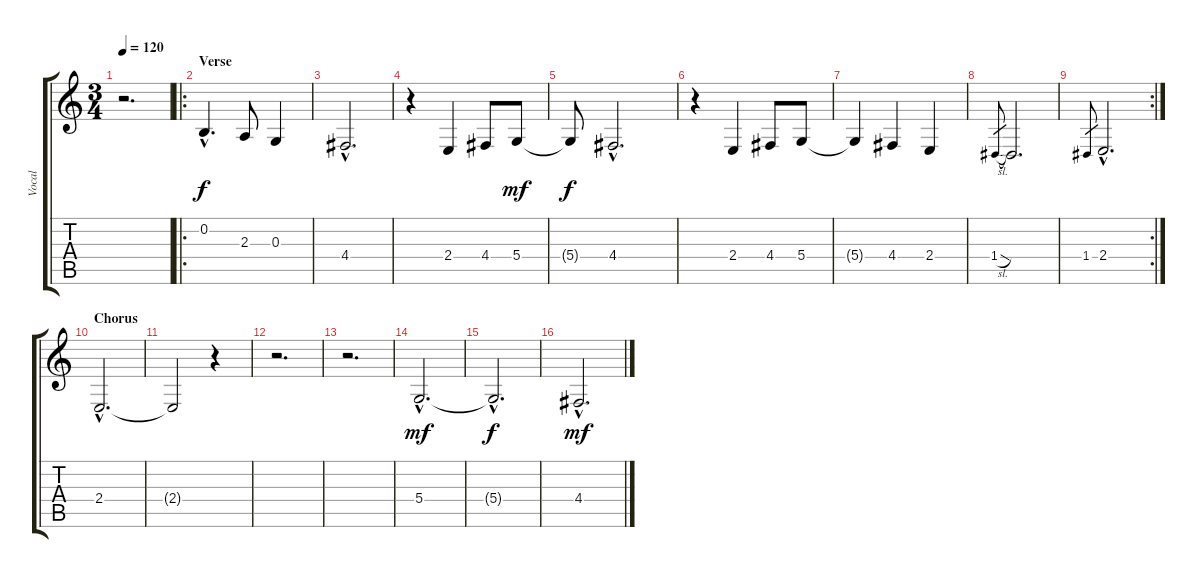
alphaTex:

\track ("Vocal" "Vocal") {instrument sopranosax}
\staff {score tabs}
\tuning (E4 B3 G3 D3 A2 E2) {hide}
\ts (3 4)
\tempo 120
\clef g2
\ks c
r.2{d dy f} |
\ro
\section ("" "Verse")
0.2{hac}.4{d} 2.3.8 0.3.4 |
4.4{hac}.2{d} |
r.4 2.4.4 4.4.8 5.4.8{dy mf} |
5.4{t}.8{dy f} 4.4{hac}.2{d} |
r.4 2.4.4 4.4.8 5.4.8 |
5.4{t}.4 4.4.4 2.4.4 |
1.4{sl}.8{gr} 1.4{t}.2{d} |
\rc 2
1.4.8{gr} 2.4{hac}.2{d} |
\section ("" "Chorus")
2.4{hac}.2{d} |
2.4{t}.2 r.4 |
r.2{d} |
r.2{d} |
5.4{hac}.2{d dy mf} |
5.4{hac t}.2{d dy f} |
4.4{hac}.2{d dy mf volume 16}
